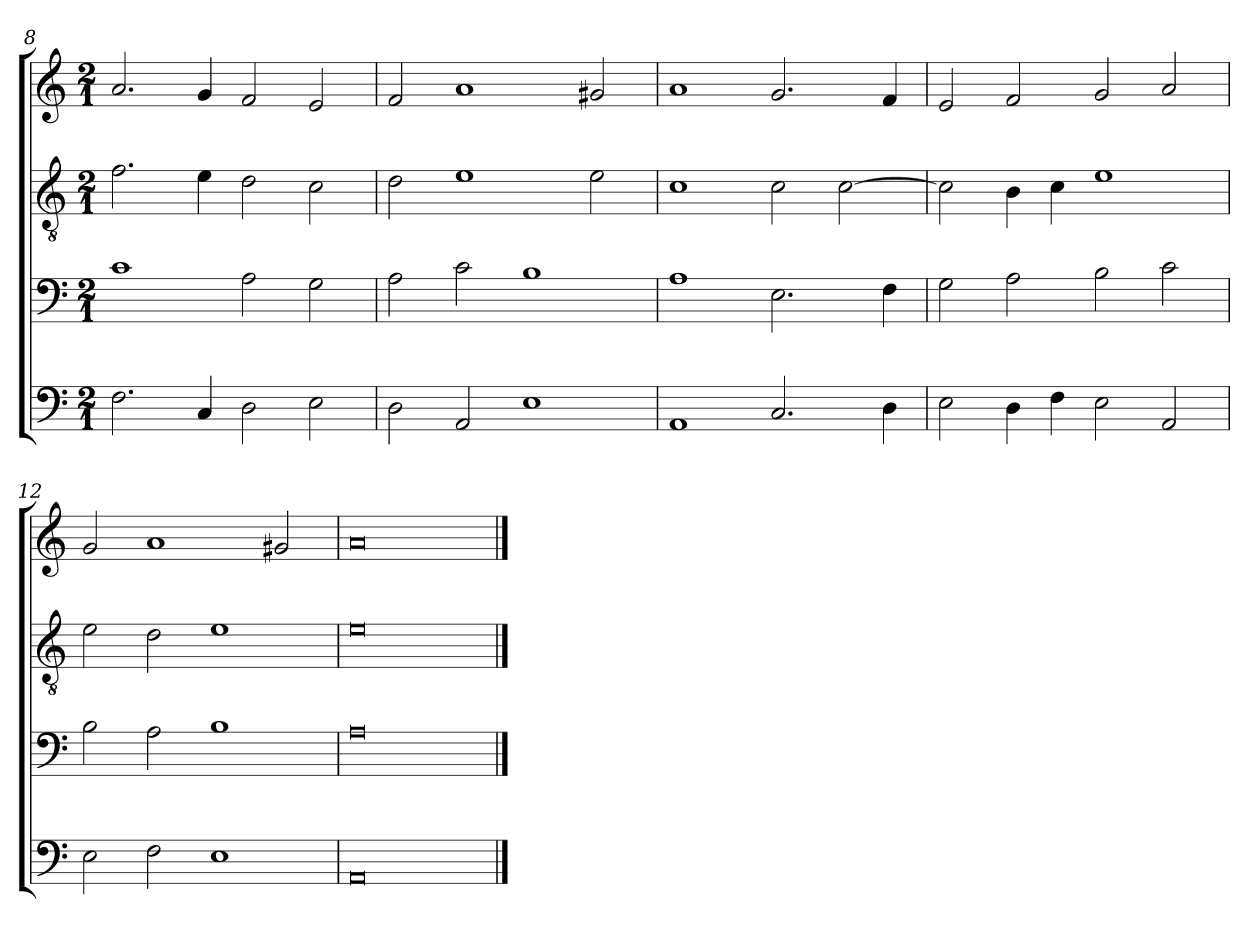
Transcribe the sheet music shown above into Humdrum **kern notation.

**kern	**kern	**kern	**kern
*part4	*part3	*part2	*part1
*staff4	*staff3	*staff2	*staff1
*clefF4	*clefF4	*clefGv2	*clefG2
*k[]	*k[]	*k[]	*k[]
*M2/1	*M2/1	*M2/1	*M2/1
=8	=8	=8	=8
2.F	1c	2.f	2.a
4C	.	4e	4g
2D	2A	2d	2f
2E	2G	2c	2e
=9	=9	=9	=9
2D	2A	2d	2f
2AA	2c	1e	1a
1E	1B	.	.
.	.	2e	2g#X
=10	=10	=10	=10
1AA	1A	1c	1a
2.C	2.E	2c	2.g
.	.	[2c	.
4D	4F	.	4f
=11	=11	=11	=11
2E	2G	2c]	2e
4D	2A	4B	2f
4F	.	4c	.
2E	2B	1e	2g
2AA	2c	.	2a
=12	=12	=12	=12
2E	2B	2e	2g
2F	2A	2d	1a
1E	1B	1e	.
.	.	.	2g#X
=13	=13	=13	=13
0AA	0A	0e	0a
==	==	==	==
*-	*-	*-	*-
